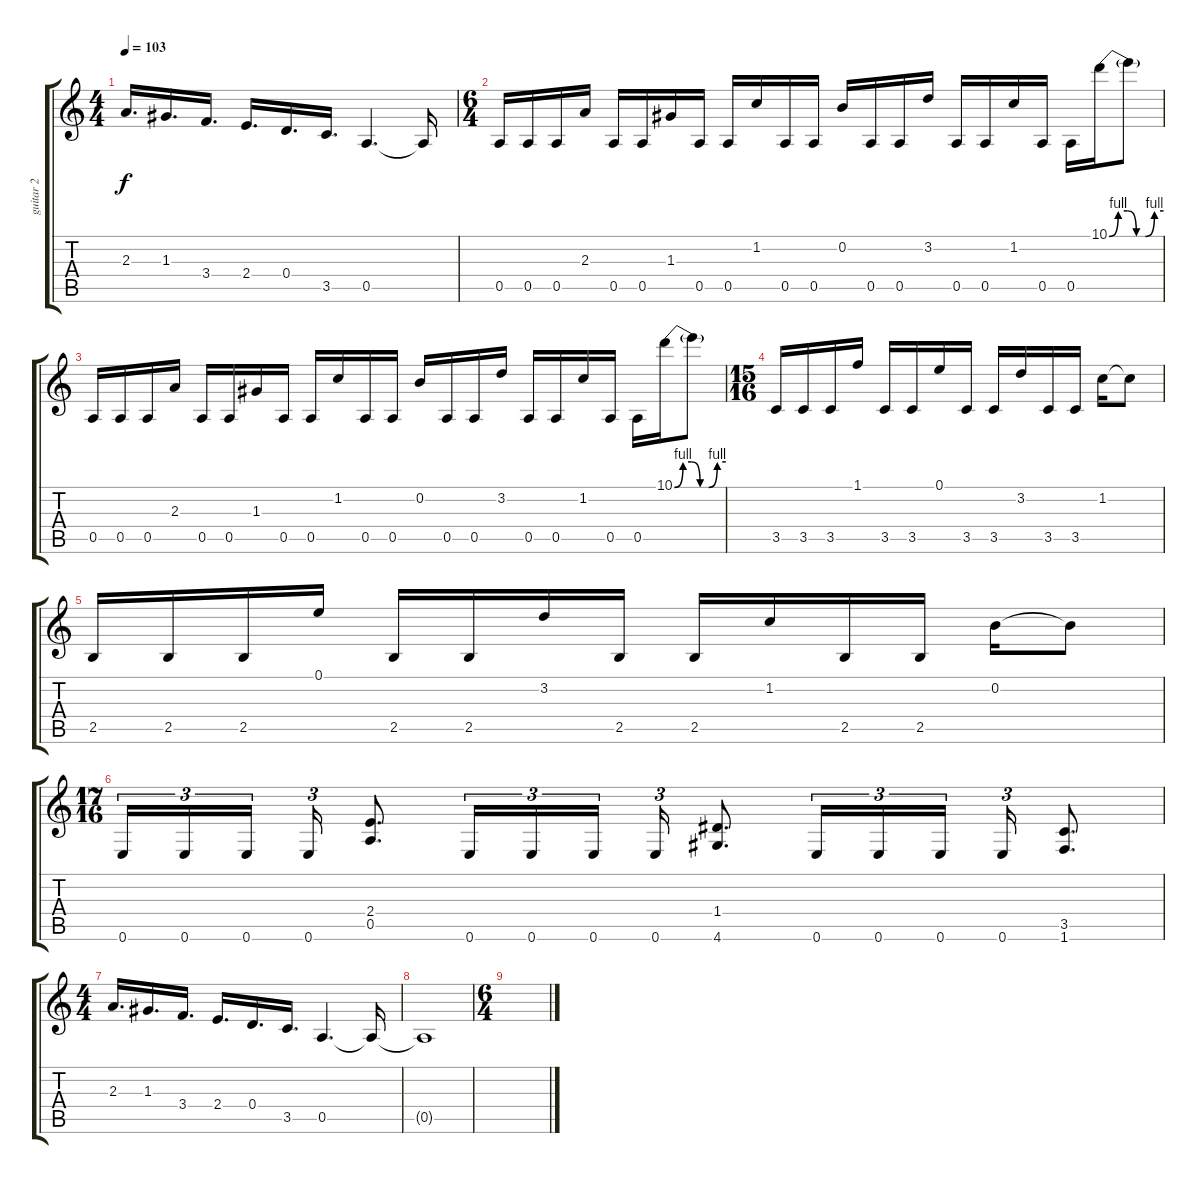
\track ("guitar 2" "guitar 2") {instrument distortionguitar}
\staff {score tabs}
\tuning (E4 B3 G3 D3 A2 E2) {hide}
\ts (4 4)
\tempo 103
\clef g2
\ks c
2.3.16{d dy f} 1.3.16{d} 3.4.16{d} 2.4.16{d} 0.4.16{d} 3.5.16{d} 0.5.4{d} 0.5{t}.16 |
\ts (6 4)
0.5.16{volume 7} 0.5.16 0.5.16 2.3.16 0.5.16 0.5.16 1.3.16 0.5.16 0.5.16 1.2.16 0.5.16 0.5.16 0.2.16 0.5.16 0.5.16 3.2.16 0.5.16 0.5.16 1.2.16 0.5.16 0.5.16 10.1{be (custom 0 0 10 4 20 4 30 0 40 0 50 4 60 4)}.16 10.1{t}.8 |
0.5.16 0.5.16 0.5.16 2.3.16 0.5.16 0.5.16 1.3.16 0.5.16 0.5.16 1.2.16 0.5.16 0.5.16 0.2.16 0.5.16 0.5.16 3.2.16 0.5.16 0.5.16 1.2.16 0.5.16 0.5.16 10.1{be (custom 0 0 10 4 20 4 30 0 40 0 50 4 60 4)}.16 10.1{t}.8 |
\ts (15 16)
3.5.16 3.5.16 3.5.16 1.1.16 3.5.16 3.5.16 0.1.16 3.5.16 3.5.16 3.2.16 3.5.16 3.5.16 1.2.16 1.2{t}.8 |
2.5.16 2.5.16 2.5.16 0.1.16 2.5.16 2.5.16 3.2.16 2.5.16 2.5.16 1.2.16 2.5.16 2.5.16 0.2.16 0.2{t}.8 |
\ts (17 16)
0.6.16{tu (3 2)} 0.6.16{tu (3 2)} 0.6.16{tu (3 2)} 0.6.16{tu (3 2)} (2.4 0.5).8{d} 0.6.16{tu (3 2)} 0.6.16{tu (3 2)} 0.6.16{tu (3 2)} 0.6.16{tu (3 2)} (1.4 4.6).8{d} 0.6.16{tu (3 2)} 0.6.16{tu (3 2)} 0.6.16{tu (3 2)} 0.6.16{tu (3 2)} (3.5 1.6).8{d} |
\ts (4 4)
2.3.16{d} 1.3.16{d} 3.4.16{d} 2.4.16{d} 0.4.16{d} 3.5.16{d} 0.5.4{d} 0.5{t}.16 |
0.5{t}.1 |
\ts (6 4)
